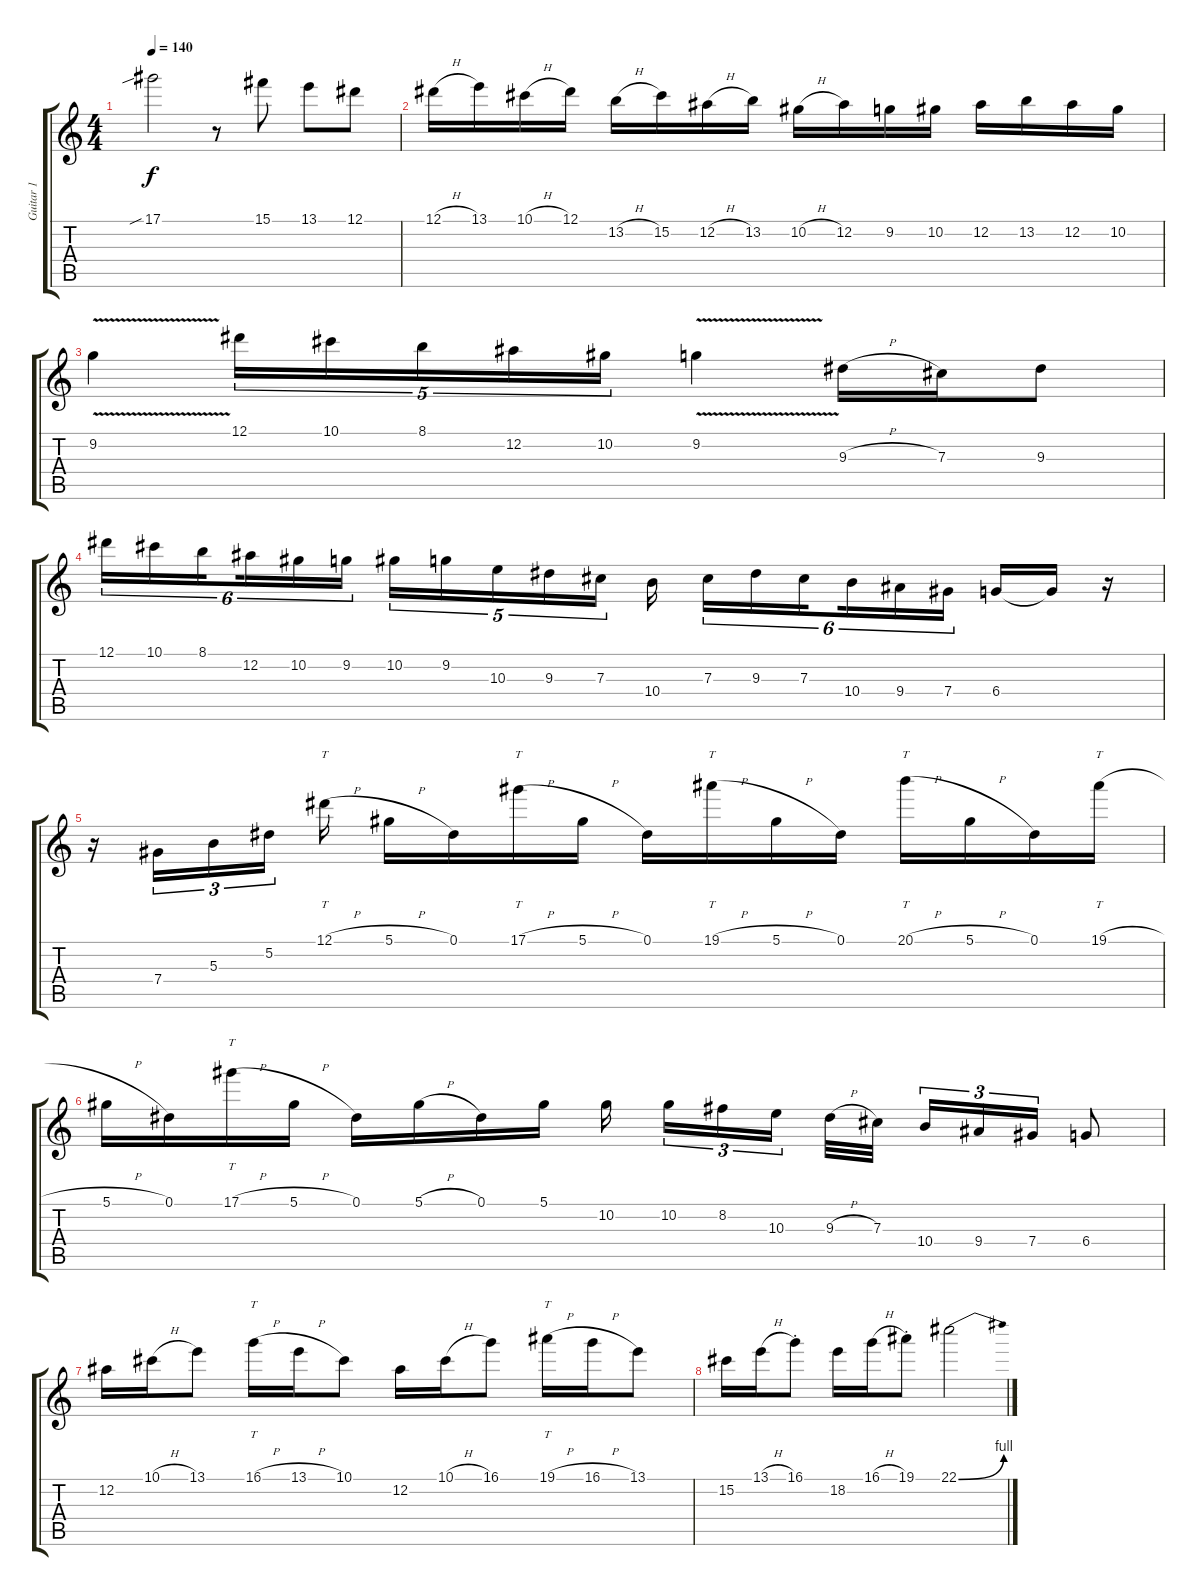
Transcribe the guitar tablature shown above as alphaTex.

\track ("Guitar 1" "Guitar 1") {instrument distortionguitar}
\staff {score tabs}
\tuning (Eb4 Bb3 Gb3 Db3 Ab2 Eb2) {hide}
\ts (4 4)
\tempo 140
\clef g2
\ks c
17.1{sib}.2{dy f} r.8 15.1.8 13.1.8 12.1.8 |
12.1{h}.16 13.1.16 10.1{h}.16 12.1.16 13.2{h}.16 15.2.16 12.2{h}.16 13.2.16 10.2{h}.16 12.2.16 9.2.16 10.2.16 12.2.16 13.2.16 12.2.16 10.2.16 |
9.2{v}.4 12.1.16{tu (5 4)} 10.1.16{tu (5 4)} 8.1.16{tu (5 4)} 12.2.16{tu (5 4)} 10.2.16{tu (5 4)} 9.2{v}.4 9.3{h}.16 7.3.16 9.3.8 |
12.1.16{tu (6 4)} 10.1.16{tu (6 4)} 8.1.16{tu (6 4) beam splitsecondary} 12.2.16{tu (6 4)} 10.2.16{tu (6 4)} 9.2.16{tu (6 4)} 10.2.16{tu (5 4)} 9.2.16{tu (5 4)} 10.3.16{tu (5 4)} 9.3.16{tu (5 4)} 7.3.16{tu (5 4)} 10.4.16{beam splitsecondary} 7.3.16{tu (6 4)} 9.3.16{tu (6 4)} 7.3.16{tu (6 4) beam splitsecondary} 10.4.16{tu (6 4)} 9.4.16{tu (6 4)} 7.4.16{tu (6 4) beam splitsecondary} 6.4.16 6.4{t}.16 r.16 |
r.16 7.4.16{tu (3 2)} 5.3.16{tu (3 2)} 5.2.16{tu (3 2) beam splitsecondary} 12.1{h}.16{tt} 5.1{h}.16 0.1.16 17.1{h}.16{tt} 5.1{h}.16 0.1.16 19.1{h}.16{tt} 5.1{h}.16 0.1.16 20.1{h}.16{tt} 5.1{h}.16 0.1.16 19.1{h}.16{tt} |
5.1{h}.16 0.1.16 17.1{h}.16{tt} 5.1{h}.16 0.1.16 5.1{h}.16 0.1.16 5.1.16 10.2.16{beam splitsecondary} 10.2.16{tu (3 2)} 8.2.16{tu (3 2)} 10.3.16{tu (3 2) beam splitsecondary} 9.3{h}.32 7.3.32 10.4.16{tu (3 2)} 9.4.16{tu (3 2)} 7.4.16{tu (3 2)} 6.4.8 |
12.2.16 10.1{h}.16 13.1.8 16.1{h}.16{tt} 13.1{h}.16 10.1.8 12.2.16 10.1{h}.16 16.1.8 19.1{h}.16{tt} 16.1{h}.16 13.1.8 |
15.2.16 13.1{h}.16 16.1{st}.8 18.2.16 16.1{h}.16 19.1{st}.8 22.1{be (bend 0 0 60 4)}.2
